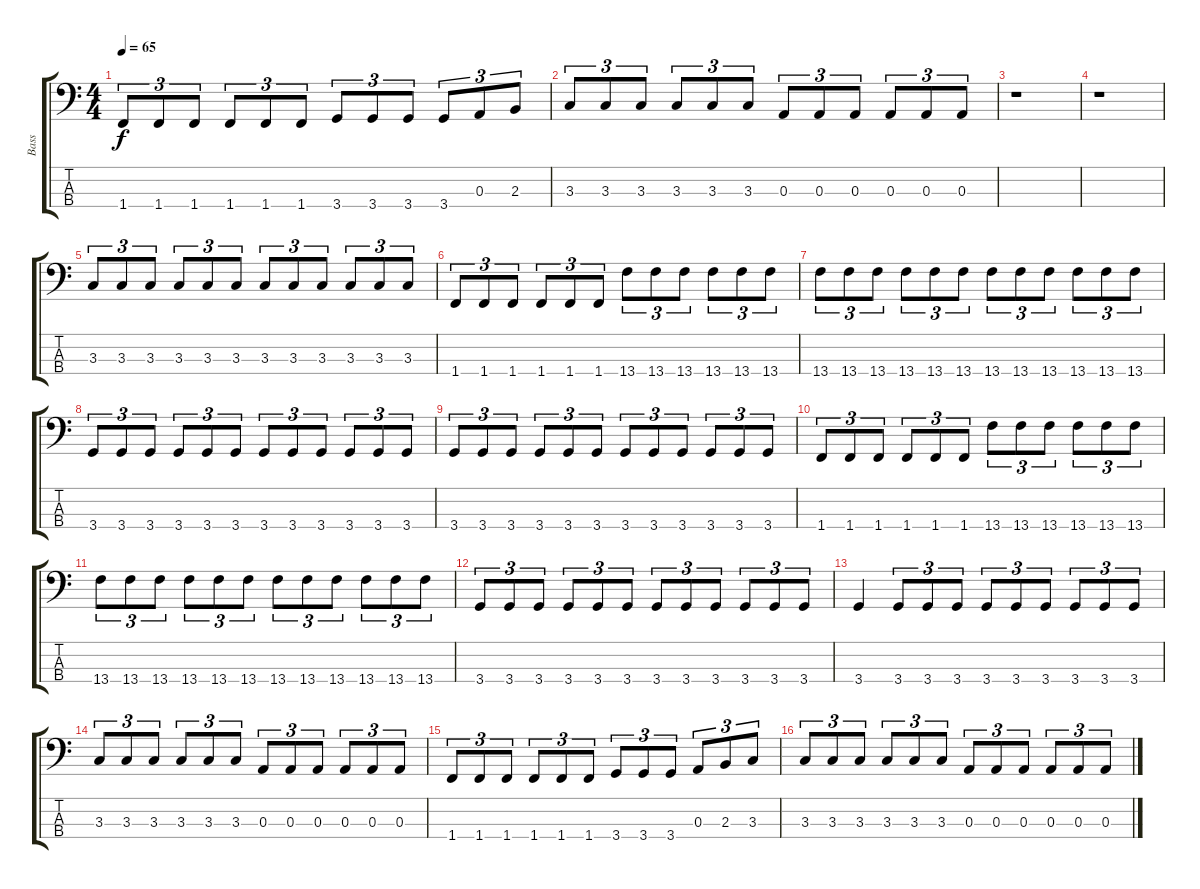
\track ("Bass" "Bass") {instrument electricbassfinger}
\staff {score tabs}
\tuning (G2 D2 A1 E1) {hide}
\ts (4 4)
\tempo 65
\clef f4
\ks c
1.4.8{tu (3 2) dy f} 1.4.8{tu (3 2)} 1.4.8{tu (3 2)} 1.4.8{tu (3 2)} 1.4.8{tu (3 2)} 1.4.8{tu (3 2)} 3.4.8{tu (3 2)} 3.4.8{tu (3 2)} 3.4.8{tu (3 2)} 3.4.8{tu (3 2)} 0.3.8{tu (3 2)} 2.3.8{tu (3 2)} |
3.3.8{tu (3 2)} 3.3.8{tu (3 2)} 3.3.8{tu (3 2)} 3.3.8{tu (3 2)} 3.3.8{tu (3 2)} 3.3.8{tu (3 2)} 0.3.8{tu (3 2)} 0.3.8{tu (3 2)} 0.3.8{tu (3 2)} 0.3.8{tu (3 2)} 0.3.8{tu (3 2)} 0.3.8{tu (3 2)} |
r.1 |
r.1 |
3.3.8{tu (3 2)} 3.3.8{tu (3 2)} 3.3.8{tu (3 2)} 3.3.8{tu (3 2)} 3.3.8{tu (3 2)} 3.3.8{tu (3 2)} 3.3.8{tu (3 2)} 3.3.8{tu (3 2)} 3.3.8{tu (3 2)} 3.3.8{tu (3 2)} 3.3.8{tu (3 2)} 3.3.8{tu (3 2)} |
1.4.8{tu (3 2)} 1.4.8{tu (3 2)} 1.4.8{tu (3 2)} 1.4.8{tu (3 2)} 1.4.8{tu (3 2)} 1.4.8{tu (3 2)} 13.4.8{tu (3 2)} 13.4.8{tu (3 2)} 13.4.8{tu (3 2)} 13.4.8{tu (3 2)} 13.4.8{tu (3 2)} 13.4.8{tu (3 2)} |
13.4.8{tu (3 2)} 13.4.8{tu (3 2)} 13.4.8{tu (3 2)} 13.4.8{tu (3 2)} 13.4.8{tu (3 2)} 13.4.8{tu (3 2)} 13.4.8{tu (3 2)} 13.4.8{tu (3 2)} 13.4.8{tu (3 2)} 13.4.8{tu (3 2)} 13.4.8{tu (3 2)} 13.4.8{tu (3 2)} |
3.4.8{tu (3 2)} 3.4.8{tu (3 2)} 3.4.8{tu (3 2)} 3.4.8{tu (3 2)} 3.4.8{tu (3 2)} 3.4.8{tu (3 2)} 3.4.8{tu (3 2)} 3.4.8{tu (3 2)} 3.4.8{tu (3 2)} 3.4.8{tu (3 2)} 3.4.8{tu (3 2)} 3.4.8{tu (3 2)} |
3.4.8{tu (3 2)} 3.4.8{tu (3 2)} 3.4.8{tu (3 2)} 3.4.8{tu (3 2)} 3.4.8{tu (3 2)} 3.4.8{tu (3 2)} 3.4.8{tu (3 2)} 3.4.8{tu (3 2)} 3.4.8{tu (3 2)} 3.4.8{tu (3 2)} 3.4.8{tu (3 2)} 3.4.8{tu (3 2)} |
1.4.8{tu (3 2)} 1.4.8{tu (3 2)} 1.4.8{tu (3 2)} 1.4.8{tu (3 2)} 1.4.8{tu (3 2)} 1.4.8{tu (3 2)} 13.4.8{tu (3 2)} 13.4.8{tu (3 2)} 13.4.8{tu (3 2)} 13.4.8{tu (3 2)} 13.4.8{tu (3 2)} 13.4.8{tu (3 2)} |
13.4.8{tu (3 2)} 13.4.8{tu (3 2)} 13.4.8{tu (3 2)} 13.4.8{tu (3 2)} 13.4.8{tu (3 2)} 13.4.8{tu (3 2)} 13.4.8{tu (3 2)} 13.4.8{tu (3 2)} 13.4.8{tu (3 2)} 13.4.8{tu (3 2)} 13.4.8{tu (3 2)} 13.4.8{tu (3 2)} |
3.4.8{tu (3 2)} 3.4.8{tu (3 2)} 3.4.8{tu (3 2)} 3.4.8{tu (3 2)} 3.4.8{tu (3 2)} 3.4.8{tu (3 2)} 3.4.8{tu (3 2)} 3.4.8{tu (3 2)} 3.4.8{tu (3 2)} 3.4.8{tu (3 2)} 3.4.8{tu (3 2)} 3.4.8{tu (3 2)} |
3.4.4 3.4.8{tu (3 2)} 3.4.8{tu (3 2)} 3.4.8{tu (3 2)} 3.4.8{tu (3 2)} 3.4.8{tu (3 2)} 3.4.8{tu (3 2)} 3.4.8{tu (3 2)} 3.4.8{tu (3 2)} 3.4.8{tu (3 2)} |
3.3.8{tu (3 2)} 3.3.8{tu (3 2)} 3.3.8{tu (3 2)} 3.3.8{tu (3 2)} 3.3.8{tu (3 2)} 3.3.8{tu (3 2)} 0.3.8{tu (3 2)} 0.3.8{tu (3 2)} 0.3.8{tu (3 2)} 0.3.8{tu (3 2)} 0.3.8{tu (3 2)} 0.3.8{tu (3 2)} |
1.4.8{tu (3 2)} 1.4.8{tu (3 2)} 1.4.8{tu (3 2)} 1.4.8{tu (3 2)} 1.4.8{tu (3 2)} 1.4.8{tu (3 2)} 3.4.8{tu (3 2)} 3.4.8{tu (3 2)} 3.4.8{tu (3 2)} 0.3.8{tu (3 2)} 2.3.8{tu (3 2)} 3.3.8{tu (3 2)} |
3.3.8{tu (3 2)} 3.3.8{tu (3 2)} 3.3.8{tu (3 2)} 3.3.8{tu (3 2)} 3.3.8{tu (3 2)} 3.3.8{tu (3 2)} 0.3.8{tu (3 2)} 0.3.8{tu (3 2)} 0.3.8{tu (3 2)} 0.3.8{tu (3 2)} 0.3.8{tu (3 2)} 0.3.8{tu (3 2)}
